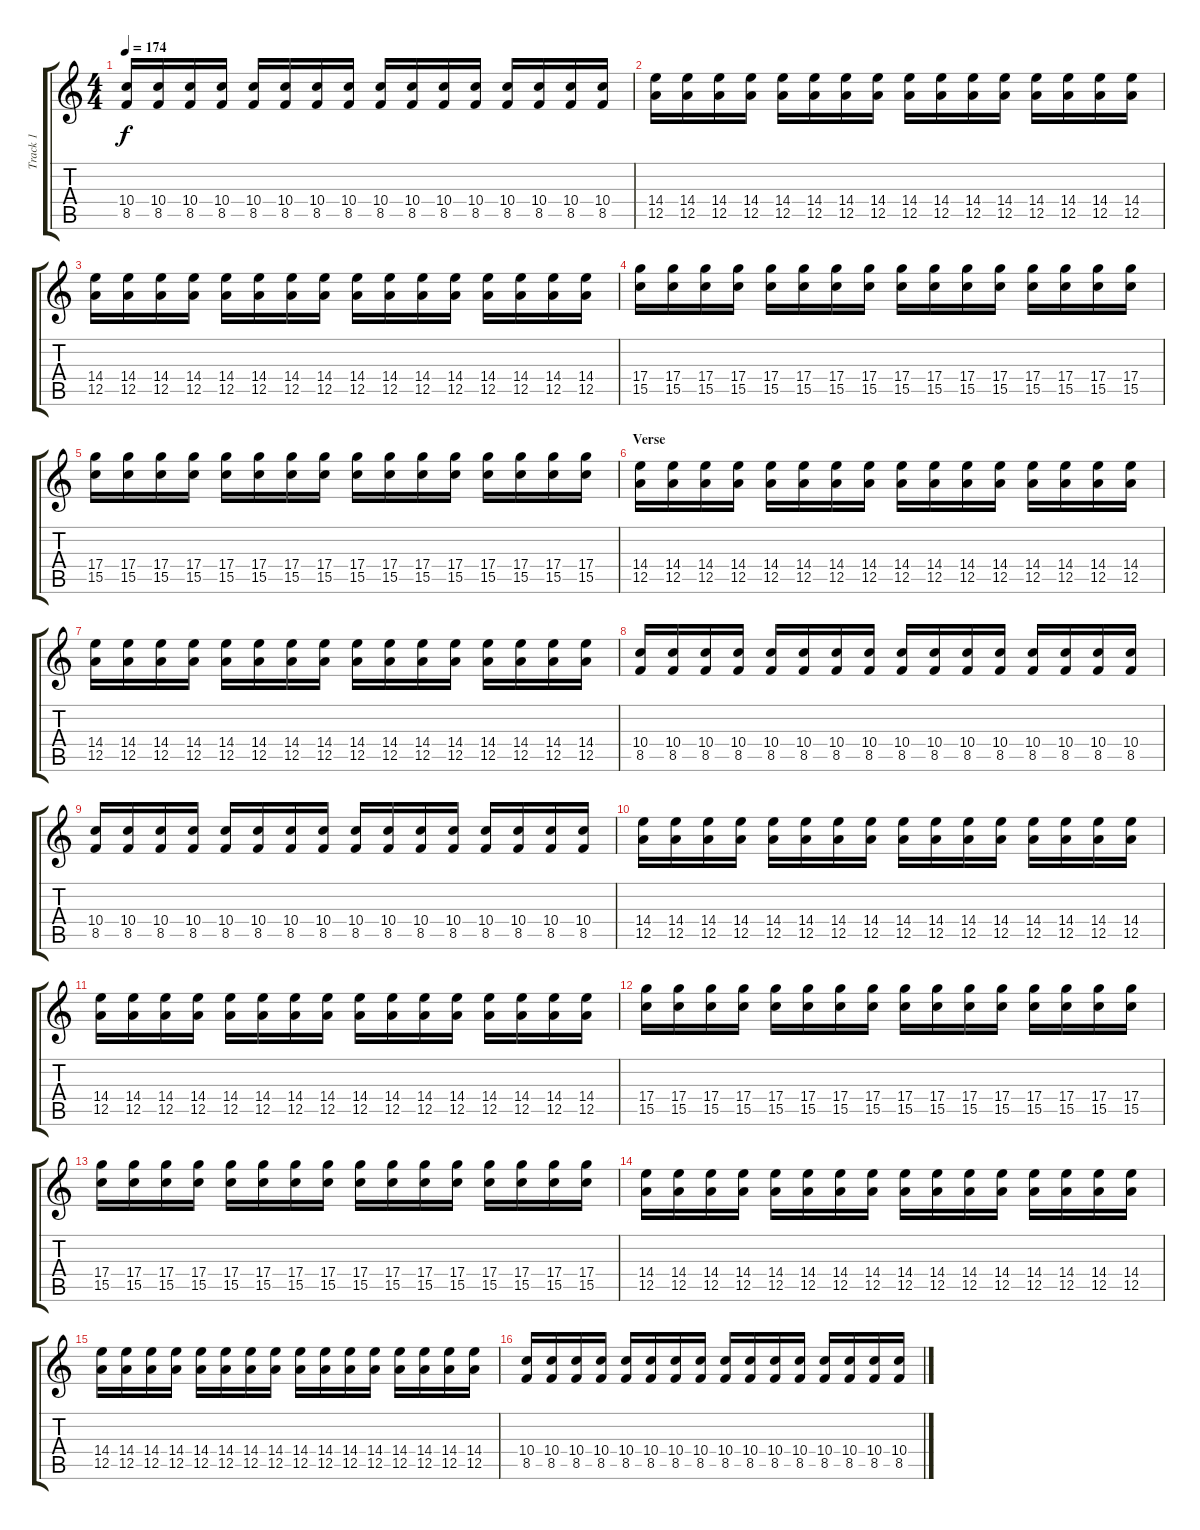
\track ("Track 1" "Track 1") {instrument distortionguitar}
\staff {score tabs}
\tuning (E4 B3 G3 D3 A2 E2) {hide}
\ts (4 4)
\tempo 174
\clef g2
\ks c
(10.4 8.5).16{dy f} (10.4 8.5).16 (10.4 8.5).16 (10.4 8.5).16 (10.4 8.5).16 (10.4 8.5).16 (10.4 8.5).16 (10.4 8.5).16 (10.4 8.5).16 (10.4 8.5).16 (10.4 8.5).16 (10.4 8.5).16 (10.4 8.5).16 (10.4 8.5).16 (10.4 8.5).16 (10.4 8.5).16 |
(14.4 12.5).16 (14.4 12.5).16 (14.4 12.5).16 (14.4 12.5).16 (14.4 12.5).16 (14.4 12.5).16 (14.4 12.5).16 (14.4 12.5).16 (14.4 12.5).16 (14.4 12.5).16 (14.4 12.5).16 (14.4 12.5).16 (14.4 12.5).16 (14.4 12.5).16 (14.4 12.5).16 (14.4 12.5).16 |
(14.4 12.5).16 (14.4 12.5).16 (14.4 12.5).16 (14.4 12.5).16 (14.4 12.5).16 (14.4 12.5).16 (14.4 12.5).16 (14.4 12.5).16 (14.4 12.5).16 (14.4 12.5).16 (14.4 12.5).16 (14.4 12.5).16 (14.4 12.5).16 (14.4 12.5).16 (14.4 12.5).16 (14.4 12.5).16 |
(17.4 15.5).16 (17.4 15.5).16 (17.4 15.5).16 (17.4 15.5).16 (17.4 15.5).16 (17.4 15.5).16 (17.4 15.5).16 (17.4 15.5).16 (17.4 15.5).16 (17.4 15.5).16 (17.4 15.5).16 (17.4 15.5).16 (17.4 15.5).16 (17.4 15.5).16 (17.4 15.5).16 (17.4 15.5).16 |
(17.4 15.5).16 (17.4 15.5).16 (17.4 15.5).16 (17.4 15.5).16 (17.4 15.5).16 (17.4 15.5).16 (17.4 15.5).16 (17.4 15.5).16 (17.4 15.5).16 (17.4 15.5).16 (17.4 15.5).16 (17.4 15.5).16 (17.4 15.5).16 (17.4 15.5).16 (17.4 15.5).16 (17.4 15.5).16 |
\section ("" "Verse")
(14.4 12.5).16 (14.4 12.5).16 (14.4 12.5).16 (14.4 12.5).16 (14.4 12.5).16 (14.4 12.5).16 (14.4 12.5).16 (14.4 12.5).16 (14.4 12.5).16 (14.4 12.5).16 (14.4 12.5).16 (14.4 12.5).16 (14.4 12.5).16 (14.4 12.5).16 (14.4 12.5).16 (14.4 12.5).16 |
(14.4 12.5).16 (14.4 12.5).16 (14.4 12.5).16 (14.4 12.5).16 (14.4 12.5).16 (14.4 12.5).16 (14.4 12.5).16 (14.4 12.5).16 (14.4 12.5).16 (14.4 12.5).16 (14.4 12.5).16 (14.4 12.5).16 (14.4 12.5).16 (14.4 12.5).16 (14.4 12.5).16 (14.4 12.5).16 |
(10.4 8.5).16 (10.4 8.5).16 (10.4 8.5).16 (10.4 8.5).16 (10.4 8.5).16 (10.4 8.5).16 (10.4 8.5).16 (10.4 8.5).16 (10.4 8.5).16 (10.4 8.5).16 (10.4 8.5).16 (10.4 8.5).16 (10.4 8.5).16 (10.4 8.5).16 (10.4 8.5).16 (10.4 8.5).16 |
(10.4 8.5).16 (10.4 8.5).16 (10.4 8.5).16 (10.4 8.5).16 (10.4 8.5).16 (10.4 8.5).16 (10.4 8.5).16 (10.4 8.5).16 (10.4 8.5).16 (10.4 8.5).16 (10.4 8.5).16 (10.4 8.5).16 (10.4 8.5).16 (10.4 8.5).16 (10.4 8.5).16 (10.4 8.5).16 |
(14.4 12.5).16 (14.4 12.5).16 (14.4 12.5).16 (14.4 12.5).16 (14.4 12.5).16 (14.4 12.5).16 (14.4 12.5).16 (14.4 12.5).16 (14.4 12.5).16 (14.4 12.5).16 (14.4 12.5).16 (14.4 12.5).16 (14.4 12.5).16 (14.4 12.5).16 (14.4 12.5).16 (14.4 12.5).16 |
(14.4 12.5).16 (14.4 12.5).16 (14.4 12.5).16 (14.4 12.5).16 (14.4 12.5).16 (14.4 12.5).16 (14.4 12.5).16 (14.4 12.5).16 (14.4 12.5).16 (14.4 12.5).16 (14.4 12.5).16 (14.4 12.5).16 (14.4 12.5).16 (14.4 12.5).16 (14.4 12.5).16 (14.4 12.5).16 |
(17.4 15.5).16 (17.4 15.5).16 (17.4 15.5).16 (17.4 15.5).16 (17.4 15.5).16 (17.4 15.5).16 (17.4 15.5).16 (17.4 15.5).16 (17.4 15.5).16 (17.4 15.5).16 (17.4 15.5).16 (17.4 15.5).16 (17.4 15.5).16 (17.4 15.5).16 (17.4 15.5).16 (17.4 15.5).16 |
(17.4 15.5).16 (17.4 15.5).16 (17.4 15.5).16 (17.4 15.5).16 (17.4 15.5).16 (17.4 15.5).16 (17.4 15.5).16 (17.4 15.5).16 (17.4 15.5).16 (17.4 15.5).16 (17.4 15.5).16 (17.4 15.5).16 (17.4 15.5).16 (17.4 15.5).16 (17.4 15.5).16 (17.4 15.5).16 |
(14.4 12.5).16 (14.4 12.5).16 (14.4 12.5).16 (14.4 12.5).16 (14.4 12.5).16 (14.4 12.5).16 (14.4 12.5).16 (14.4 12.5).16 (14.4 12.5).16 (14.4 12.5).16 (14.4 12.5).16 (14.4 12.5).16 (14.4 12.5).16 (14.4 12.5).16 (14.4 12.5).16 (14.4 12.5).16 |
(14.4 12.5).16 (14.4 12.5).16 (14.4 12.5).16 (14.4 12.5).16 (14.4 12.5).16 (14.4 12.5).16 (14.4 12.5).16 (14.4 12.5).16 (14.4 12.5).16 (14.4 12.5).16 (14.4 12.5).16 (14.4 12.5).16 (14.4 12.5).16 (14.4 12.5).16 (14.4 12.5).16 (14.4 12.5).16 |
(10.4 8.5).16 (10.4 8.5).16 (10.4 8.5).16 (10.4 8.5).16 (10.4 8.5).16 (10.4 8.5).16 (10.4 8.5).16 (10.4 8.5).16 (10.4 8.5).16 (10.4 8.5).16 (10.4 8.5).16 (10.4 8.5).16 (10.4 8.5).16 (10.4 8.5).16 (10.4 8.5).16 (10.4 8.5).16
